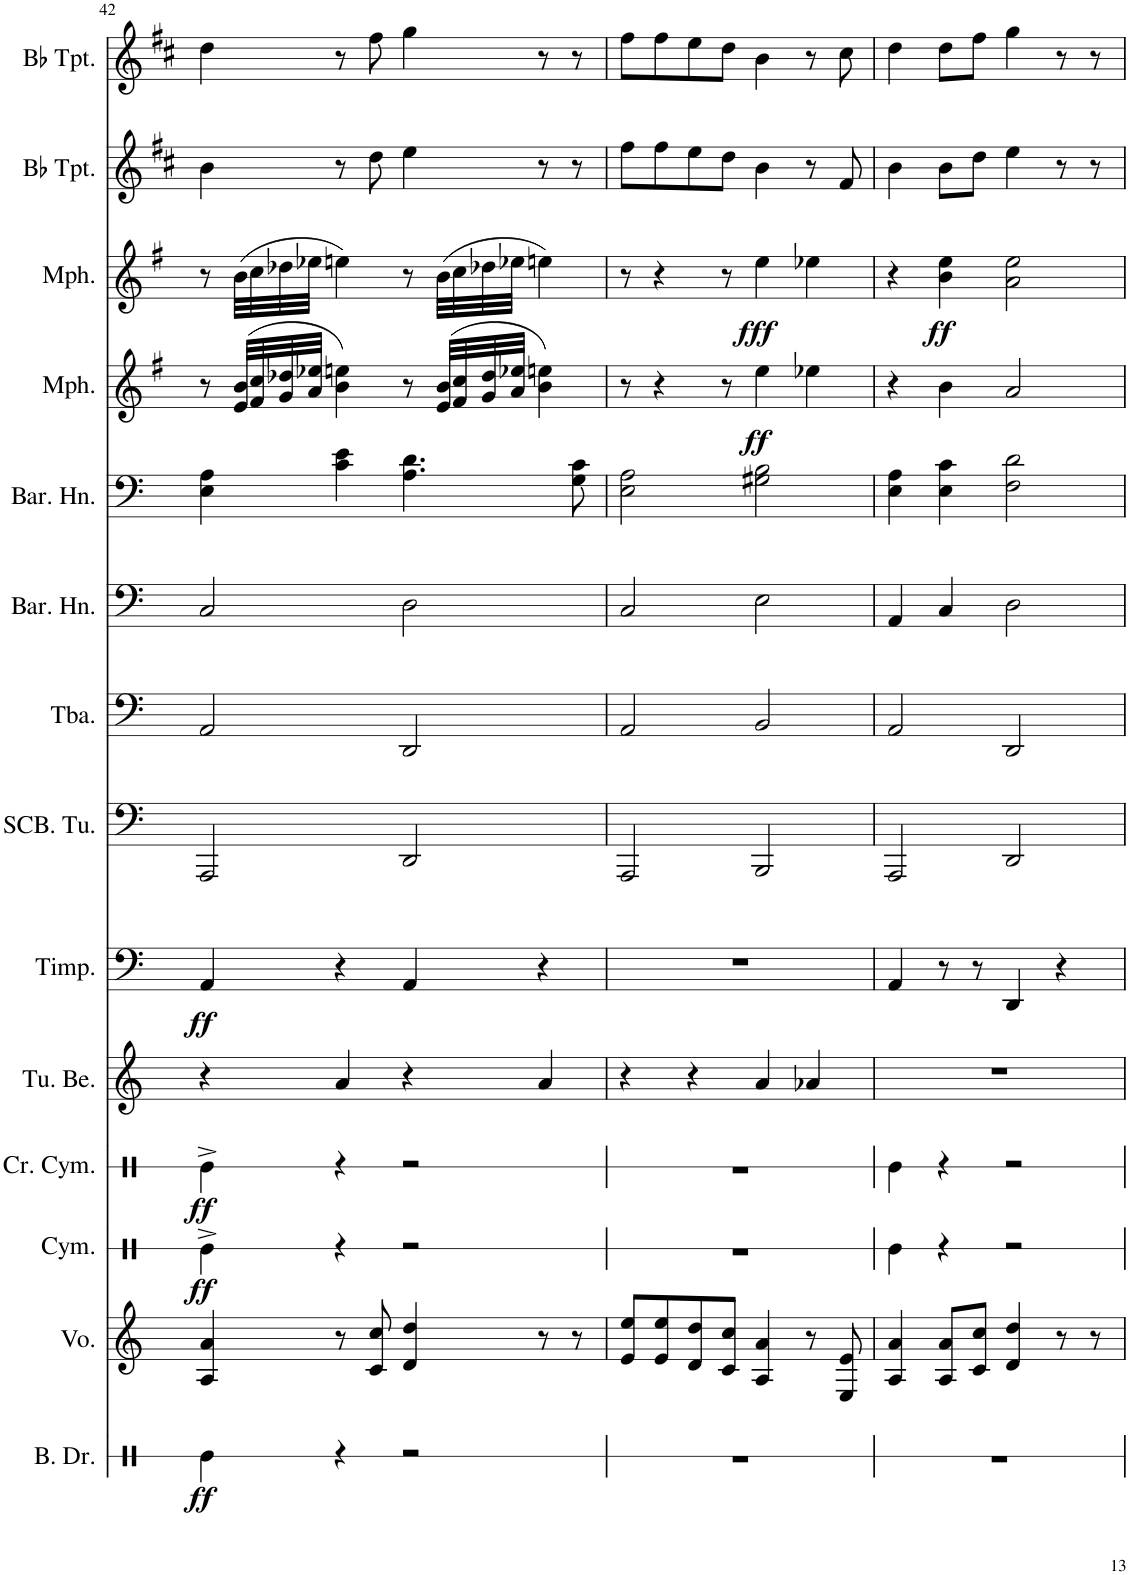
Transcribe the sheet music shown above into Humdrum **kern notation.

**kern	**dynam	**kern	**kern	**dynam	**kern	**dynam	**kern	**kern	**dynam	**kern	**kern	**kern	**kern	**kern	**dynam	**kern	**dynam	**kern	**kern
*part14	*part14	*part13	*part12	*part12	*part11	*part11	*part10	*part9	*part9	*part8	*part7	*part6	*part5	*part4	*part4	*part3	*part3	*part2	*part1
*staff14	*staff14	*staff13	*staff12	*staff12	*staff11	*staff11	*staff10	*staff9	*staff9	*staff8	*staff7	*staff6	*staff5	*staff4	*staff4	*staff3	*staff3	*staff2	*staff1
*I"Bass Drum	*	*I"Voice	*I"Cymbal	*	*I"Crash Cymbal	*	*I"Tubular Bells	*I"Timpani	*	*I"Sub-Contrabass Tuba	*I"Tuba	*I"Baritone Horn	*I"Baritone Horn	*I"Mellophone	*	*I"Mellophone	*	*I"Bb Trumpet	*I"Bb Trumpet
*I'B. Dr.	*	*I'Vo.	*I'Cym.	*	*I'Cr. Cym.	*	*I'Tu. Be.	*I'Timp.	*	*I'SCB. Tu.	*I'Tba.	*I'Bar. Hn.	*I'Bar. Hn.	*I'Mph.	*	*I'Mph.	*	*I'Bb Tpt.	*I'Bb Tpt.
!!LO:PB:g=z
*clefX	*	*clefG2	*clefX	*	*clefX	*	*clefG2	*clefF4	*	*clefF4	*clefF4	*clefF4	*clefF4	*clefG2	*	*clefG2	*	*clefG2	*clefG2
*	*	*	*	*	*	*	*	*	*	*	*	*Trd4c7	*Trd4c7	*Trd4c7	*	*Trd4c7	*	*Trd1c2	*Trd1c2
*k[]	*	*k[]	*k[]	*	*k[]	*	*k[]	*k[]	*	*k[]	*k[]	*k[]	*k[]	*k[f#]	*	*k[f#]	*	*k[f#c#]	*k[f#c#]
*M4/4	*	*M4/4	*M4/4	*	*M4/4	*	*M4/4	*M4/4	*	*M4/4	*M4/4	*M4/4	*M4/4	*M4/4	*	*M4/4	*	*M4/4	*M4/4
=42	=42	=42	=42	=42	=42	=42	=42	=42	=42	=42	=42	=42	=42	=42	=42	=42	=42	=42	=42
!	!LO:DY:b	!	!	!LO:DY:b	!	!LO:DY:b	!	!	!LO:DY:b	!	!	!	!	!	!	!	!	!	!
4Re\	ff	4A/ 4a/	4Re^\	ff	4Re^\	ff	4r	4AA/	ff	2AAA/	2AA/	2C/	4E\ 4A\	8r	.	8r	.	4b\	4dd\
.	.	.	.	.	.	.	.	.	.	.	.	.	.	(32e/ 32b/LLL	.	(32b\LLL	.	.	.
.	.	.	.	.	.	.	.	.	.	.	.	.	.	32f#/ 32cc/	.	32cc\	.	.	.
.	.	.	.	.	.	.	.	.	.	.	.	.	.	32g/ 32dd-X/	.	32dd-X\	.	.	.
.	.	.	.	.	.	.	.	.	.	.	.	.	.	32a/ 32ee-X/JJJ	.	32ee-X\JJJ	.	.	.
4r	.	8r	4r	.	4r	.	4a/	4r	.	.	.	.	4c\ 4e\	4b\ 4een\)	.	4een\)	.	8r	8r
.	.	8c/ 8cc/	.	.	.	.	.	.	.	.	.	.	.	.	.	.	.	8dd\	8ff#\
2r	.	4d/ 4dd/	2r	.	2r	.	4r	4AA/	.	2DD/	2DD/	2D\	4.A\ 4.d\	8r	.	8r	.	4ee\	4gg\
.	.	.	.	.	.	.	.	.	.	.	.	.	.	(32e/ 32b/LLL	.	(32b\LLL	.	.	.
.	.	.	.	.	.	.	.	.	.	.	.	.	.	32f#/ 32cc/	.	32cc\	.	.	.
.	.	.	.	.	.	.	.	.	.	.	.	.	.	32g/ 32dd-/	.	32dd-X\	.	.	.
.	.	.	.	.	.	.	.	.	.	.	.	.	.	32a/ 32ee-X/JJJ	.	32ee-X\JJJ	.	.	.
.	.	8r	.	.	.	.	4a/	4r	.	.	.	.	.	4b\ 4een\)	.	4een\)	.	8r	8r
.	.	8r	.	.	.	.	.	.	.	.	.	.	8G\ 8c\	.	.	.	.	8r	8r
=43	=43	=43	=43	=43	=43	=43	=43	=43	=43	=43	=43	=43	=43	=43	=43	=43	=43	=43	=43
1r	.	8e/ 8ee/L	1r	.	1r	.	4r	1r	.	2AAA/	2AA/	2C/	2E\ 2A\	8r	.	8r	.	8ff#\L	8ff#\L
.	.	8e/ 8ee/	.	.	.	.	.	.	.	.	.	.	.	4r	.	4r	.	8ff#\	8ff#\
.	.	8d/ 8dd/	.	.	.	.	4r	.	.	.	.	.	.	.	.	.	.	8ee\	8ee\
.	.	8c/ 8cc/J	.	.	.	.	.	.	.	.	.	.	.	8r	.	8r	.	8dd\J	8dd\J
!	!	!	!	!	!	!	!	!	!	!	!	!	!	!	!LO:DY:b	!	!LO:DY:b	!	!
.	.	4A/ 4a/	.	.	.	.	4a/	.	.	2BBB/	2BB/	2E\	2G#X\ 2B\	4ee\	ff	4ee\	fff	4b\	4b\
.	.	8r	.	.	.	.	4a-X/	.	.	.	.	.	.	4ee-X\	.	4ee-X\	.	8r	8r
.	.	8E/ 8e/	.	.	.	.	.	.	.	.	.	.	.	.	.	.	.	8f#/	8cc#\
=44	=44	=44	=44	=44	=44	=44	=44	=44	=44	=44	=44	=44	=44	=44	=44	=44	=44	=44	=44
1r	.	4A/ 4a/	4Re\	.	4Re\	.	1r	4AA/	.	2AAA/	2AA/	4AA/	4E\ 4A\	4r	.	4r	.	4b\	4dd\
!	!	!	!	!	!	!	!	!	!	!	!	!	!	!	!	!	!LO:DY:b	!	!
.	.	8A/ 8a/L	4r	.	4r	.	.	8r	.	.	.	4C/	4E\ 4c\	4b\	.	4b\ 4ee\	ff	8b\L	8dd\L
.	.	8c/ 8cc/J	.	.	.	.	.	8r	.	.	.	.	.	.	.	.	.	8dd\J	8ff#\J
.	.	4d/ 4dd/	2r	.	2r	.	.	4DD/	.	2DD/	2DD/	2D\	2F\ 2d\	2a/	.	2a\ 2ee\	.	4ee\	4gg\
.	.	8r	.	.	.	.	.	4r	.	.	.	.	.	.	.	.	.	8r	8r
.	.	8r	.	.	.	.	.	.	.	.	.	.	.	.	.	.	.	8r	8r
=	=	=	=	=	=	=	=	=	=	=	=	=	=	=	=	=	=	=	=
*-	*-	*-	*-	*-	*-	*-	*-	*-	*-	*-	*-	*-	*-	*-	*-	*-	*-	*-	*-
